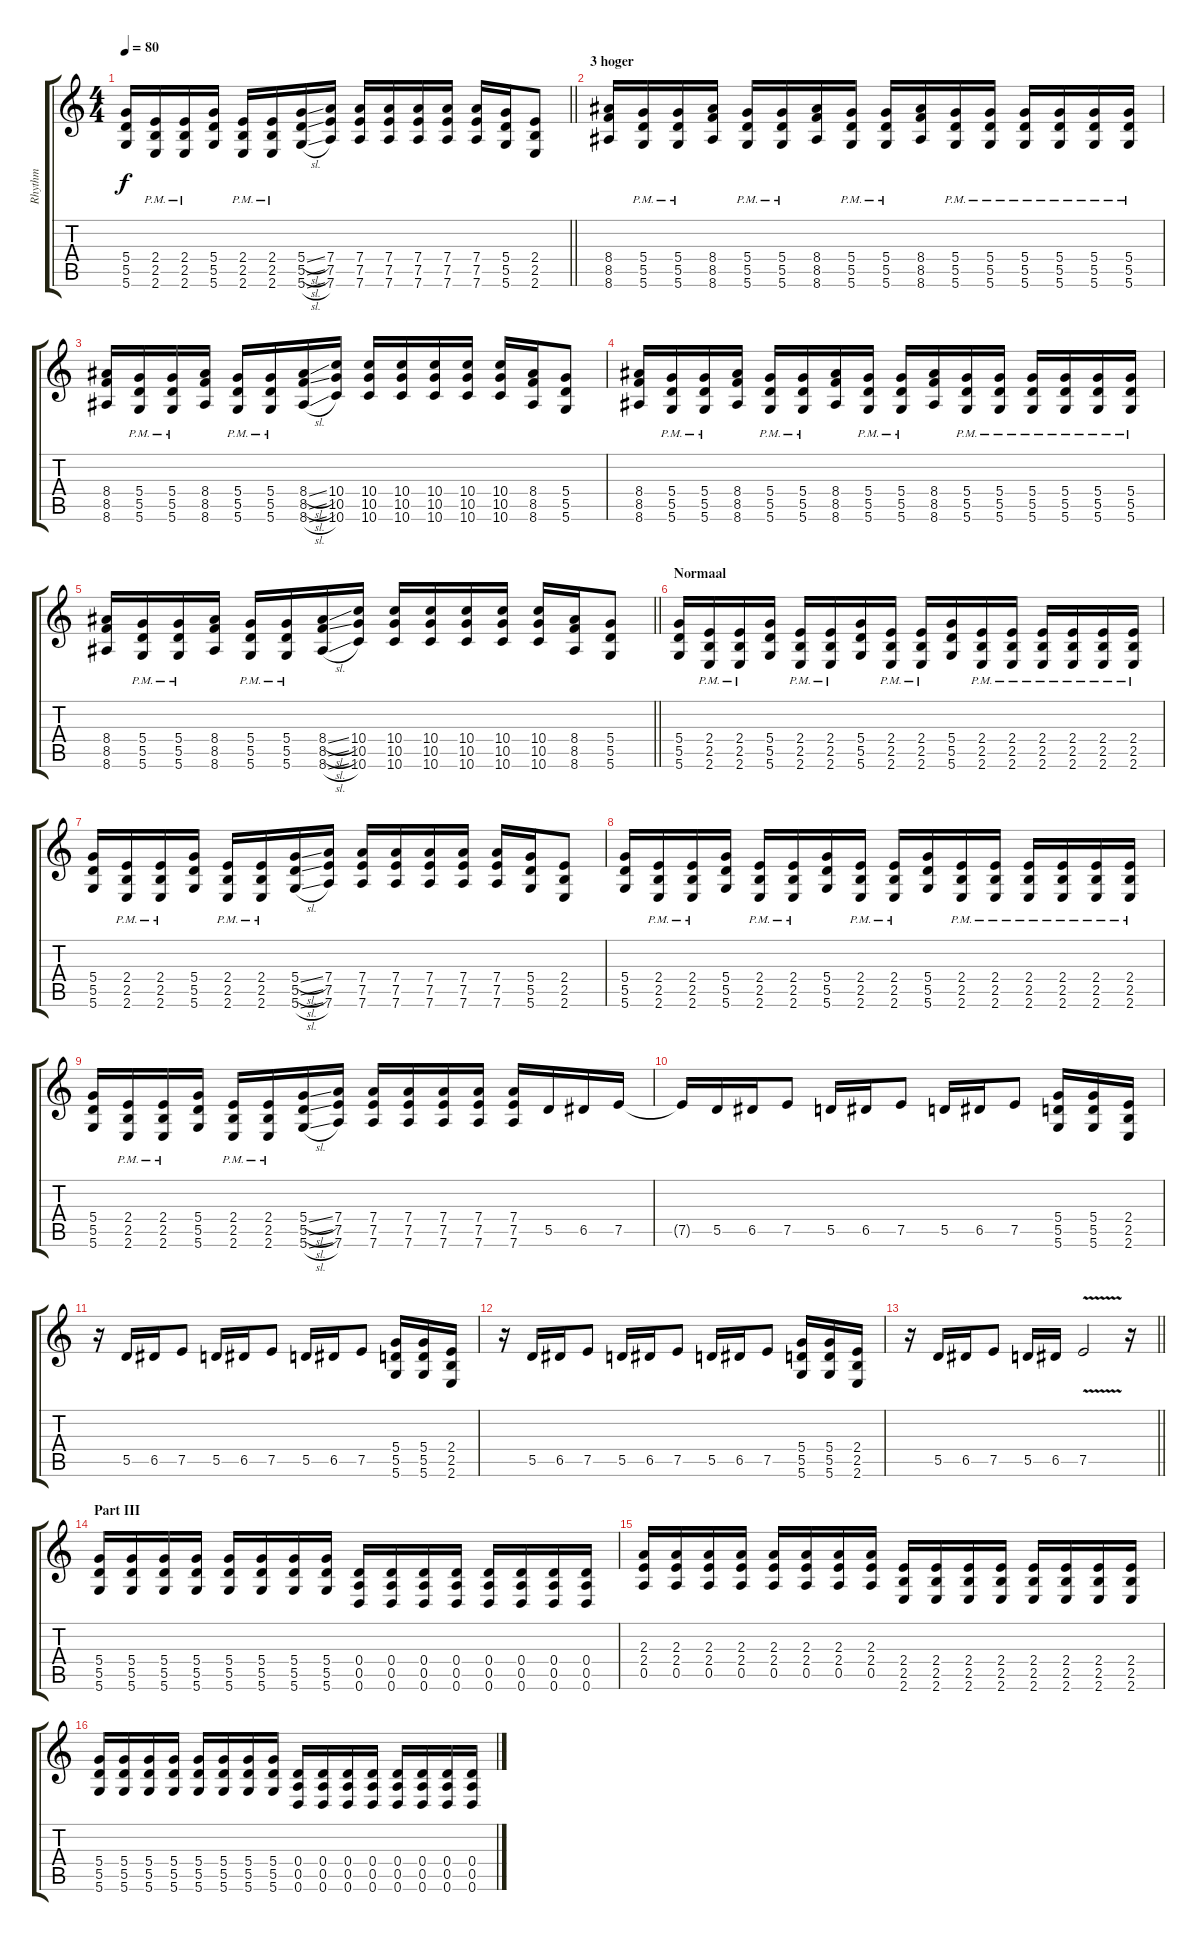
\track ("Rhythm" "Rhythm") {instrument distortionguitar}
\staff {score tabs}
\tuning (E4 B3 G3 D3 A2 D2) {hide}
\ts (4 4)
\tempo 80
\clef g2
\barLineRight lightlight
\ks c
(5.4 5.5 5.6).16{dy f} (2.4{pm} 2.5{pm} 2.6{pm}).16 (2.4{pm} 2.5{pm} 2.6{pm}).16 (5.4 5.5 5.6).16 (2.4{pm} 2.5{pm} 2.6{pm}).16 (2.4{pm} 2.5{pm} 2.6{pm}).16 (5.4{sl} 5.5{sl} 5.6{sl}).16 (7.4 7.5 7.6).16 (7.4 7.5 7.6).16 (7.4 7.5 7.6).16 (7.4 7.5 7.6).16 (7.4 7.5 7.6).16 (7.4 7.5 7.6).16 (5.4 5.5 5.6).16 (2.4 2.5 2.6).8 |
\section ("" "3 hoger")
(8.4 8.5 8.6).16 (5.4{pm} 5.5{pm} 5.6{pm}).16 (5.4{pm} 5.5{pm} 5.6{pm}).16 (8.4 8.5 8.6).16 (5.4{pm} 5.5{pm} 5.6{pm}).16 (5.4{pm} 5.5{pm} 5.6{pm}).16 (8.4 8.5 8.6).16 (5.4{pm} 5.5{pm} 5.6{pm}).16 (5.4{pm} 5.5{pm} 5.6{pm}).16 (8.4 8.5 8.6).16 (5.4{pm} 5.5{pm} 5.6{pm}).16 (5.4{pm} 5.5{pm} 5.6{pm}).16 (5.4{pm} 5.5{pm} 5.6{pm}).16 (5.4{pm} 5.5{pm} 5.6{pm}).16 (5.4{pm} 5.5{pm} 5.6{pm}).16 (5.4{pm} 5.5{pm} 5.6{pm}).16 |
(8.4 8.5 8.6).16 (5.4{pm} 5.5{pm} 5.6{pm}).16 (5.4{pm} 5.5{pm} 5.6{pm}).16 (8.4 8.5 8.6).16 (5.4{pm} 5.5{pm} 5.6{pm}).16 (5.4{pm} 5.5{pm} 5.6{pm}).16 (8.4{sl} 8.5{sl} 8.6{sl}).16 (10.4 10.5 10.6).16 (10.4 10.5 10.6).16 (10.4 10.5 10.6).16 (10.4 10.5 10.6).16 (10.4 10.5 10.6).16 (10.4 10.5 10.6).16 (8.4 8.5 8.6).16 (5.4 5.5 5.6).8 |
(8.4 8.5 8.6).16 (5.4{pm} 5.5{pm} 5.6{pm}).16 (5.4{pm} 5.5{pm} 5.6{pm}).16 (8.4 8.5 8.6).16 (5.4{pm} 5.5{pm} 5.6{pm}).16 (5.4{pm} 5.5{pm} 5.6{pm}).16 (8.4 8.5 8.6).16 (5.4{pm} 5.5{pm} 5.6{pm}).16 (5.4{pm} 5.5{pm} 5.6{pm}).16 (8.4 8.5 8.6).16 (5.4{pm} 5.5{pm} 5.6{pm}).16 (5.4{pm} 5.5{pm} 5.6{pm}).16 (5.4{pm} 5.5{pm} 5.6{pm}).16 (5.4{pm} 5.5{pm} 5.6{pm}).16 (5.4{pm} 5.5{pm} 5.6{pm}).16 (5.4{pm} 5.5{pm} 5.6{pm}).16 |
\barLineRight lightlight
(8.4 8.5 8.6).16 (5.4{pm} 5.5{pm} 5.6{pm}).16 (5.4{pm} 5.5{pm} 5.6{pm}).16 (8.4 8.5 8.6).16 (5.4{pm} 5.5{pm} 5.6{pm}).16 (5.4{pm} 5.5{pm} 5.6{pm}).16 (8.4{sl} 8.5{sl} 8.6{sl}).16 (10.4 10.5 10.6).16 (10.4 10.5 10.6).16 (10.4 10.5 10.6).16 (10.4 10.5 10.6).16 (10.4 10.5 10.6).16 (10.4 10.5 10.6).16 (8.4 8.5 8.6).16 (5.4 5.5 5.6).8 |
\section ("" "Normaal")
(5.4 5.5 5.6).16 (2.4{pm} 2.5{pm} 2.6{pm}).16 (2.4{pm} 2.5{pm} 2.6{pm}).16 (5.4 5.5 5.6).16 (2.4{pm} 2.5{pm} 2.6{pm}).16 (2.4{pm} 2.5{pm} 2.6{pm}).16 (5.4 5.5 5.6).16 (2.4{pm} 2.5{pm} 2.6{pm}).16 (2.4{pm} 2.5{pm} 2.6{pm}).16 (5.4 5.5 5.6).16 (2.4{pm} 2.5{pm} 2.6{pm}).16 (2.4{pm} 2.5{pm} 2.6{pm}).16 (2.4{pm} 2.5{pm} 2.6{pm}).16 (2.4{pm} 2.5{pm} 2.6{pm}).16 (2.4{pm} 2.5{pm} 2.6{pm}).16 (2.4{pm} 2.5{pm} 2.6{pm}).16 |
(5.4 5.5 5.6).16 (2.4{pm} 2.5{pm} 2.6{pm}).16 (2.4{pm} 2.5{pm} 2.6{pm}).16 (5.4 5.5 5.6).16 (2.4{pm} 2.5{pm} 2.6{pm}).16 (2.4{pm} 2.5{pm} 2.6{pm}).16 (5.4{sl} 5.5{sl} 5.6{sl}).16 (7.4 7.5 7.6).16 (7.4 7.5 7.6).16 (7.4 7.5 7.6).16 (7.4 7.5 7.6).16 (7.4 7.5 7.6).16 (7.4 7.5 7.6).16 (5.4 5.5 5.6).16 (2.4 2.5 2.6).8 |
(5.4 5.5 5.6).16 (2.4{pm} 2.5{pm} 2.6{pm}).16 (2.4{pm} 2.5{pm} 2.6{pm}).16 (5.4 5.5 5.6).16 (2.4{pm} 2.5{pm} 2.6{pm}).16 (2.4{pm} 2.5{pm} 2.6{pm}).16 (5.4 5.5 5.6).16 (2.4{pm} 2.5{pm} 2.6{pm}).16 (2.4{pm} 2.5{pm} 2.6{pm}).16 (5.4 5.5 5.6).16 (2.4{pm} 2.5{pm} 2.6{pm}).16 (2.4{pm} 2.5{pm} 2.6{pm}).16 (2.4{pm} 2.5{pm} 2.6{pm}).16 (2.4{pm} 2.5{pm} 2.6{pm}).16 (2.4{pm} 2.5{pm} 2.6{pm}).16 (2.4{pm} 2.5{pm} 2.6{pm}).16 |
(5.4 5.5 5.6).16 (2.4{pm} 2.5{pm} 2.6{pm}).16 (2.4{pm} 2.5{pm} 2.6{pm}).16 (5.4 5.5 5.6).16 (2.4{pm} 2.5{pm} 2.6{pm}).16 (2.4{pm} 2.5{pm} 2.6{pm}).16 (5.4{sl} 5.5{sl} 5.6{sl}).16 (7.4 7.5 7.6).16 (7.4 7.5 7.6).16 (7.4 7.5 7.6).16 (7.4 7.5 7.6).16 (7.4 7.5 7.6).16 (7.4 7.5 7.6).16 5.5.16 6.5.16 7.5.16 |
7.5{t}.16 5.5.16 6.5.16 7.5.8 5.5.16 6.5.16 7.5.8 5.5.16 6.5.16 7.5.8 (5.4 5.5 5.6).16 (5.4 5.5 5.6).16 (2.4 2.5 2.6).16 |
r.16 5.5.16 6.5.16 7.5.8 5.5.16 6.5.16 7.5.8 5.5.16 6.5.16 7.5.8 (5.4 5.5 5.6).16 (5.4 5.5 5.6).16 (2.4 2.5 2.6).16 |
r.16 5.5.16 6.5.16 7.5.8 5.5.16 6.5.16 7.5.8 5.5.16 6.5.16 7.5.8 (5.4 5.5 5.6).16 (5.4 5.5 5.6).16 (2.4 2.5 2.6).16 |
\barLineRight lightlight
r.16 5.5.16 6.5.16 7.5.8 5.5.16 6.5.16 7.5{v}.2 r.16 |
\section ("" "Part III")
(5.4 5.5 5.6).16 (5.4 5.5 5.6).16 (5.4 5.5 5.6).16 (5.4 5.5 5.6).16 (5.4 5.5 5.6).16 (5.4 5.5 5.6).16 (5.4 5.5 5.6).16 (5.4 5.5 5.6).16 (0.4 0.5 0.6).16 (0.4 0.5 0.6).16 (0.4 0.5 0.6).16 (0.4 0.5 0.6).16 (0.4 0.5 0.6).16 (0.4 0.5 0.6).16 (0.4 0.5 0.6).16 (0.4 0.5 0.6).16 |
(2.3 2.4 0.5).16 (2.3 2.4 0.5).16 (2.3 2.4 0.5).16 (2.3 2.4 0.5).16 (2.3 2.4 0.5).16 (2.3 2.4 0.5).16 (2.3 2.4 0.5).16 (2.3 2.4 0.5).16 (2.4 2.5 2.6).16 (2.4 2.5 2.6).16 (2.4 2.5 2.6).16 (2.4 2.5 2.6).16 (2.4 2.5 2.6).16 (2.4 2.5 2.6).16 (2.4 2.5 2.6).16 (2.4 2.5 2.6).16 |
(5.4 5.5 5.6).16 (5.4 5.5 5.6).16 (5.4 5.5 5.6).16 (5.4 5.5 5.6).16 (5.4 5.5 5.6).16 (5.4 5.5 5.6).16 (5.4 5.5 5.6).16 (5.4 5.5 5.6).16 (0.4 0.5 0.6).16 (0.4 0.5 0.6).16 (0.4 0.5 0.6).16 (0.4 0.5 0.6).16 (0.4 0.5 0.6).16 (0.4 0.5 0.6).16 (0.4 0.5 0.6).16 (0.4 0.5 0.6).16
